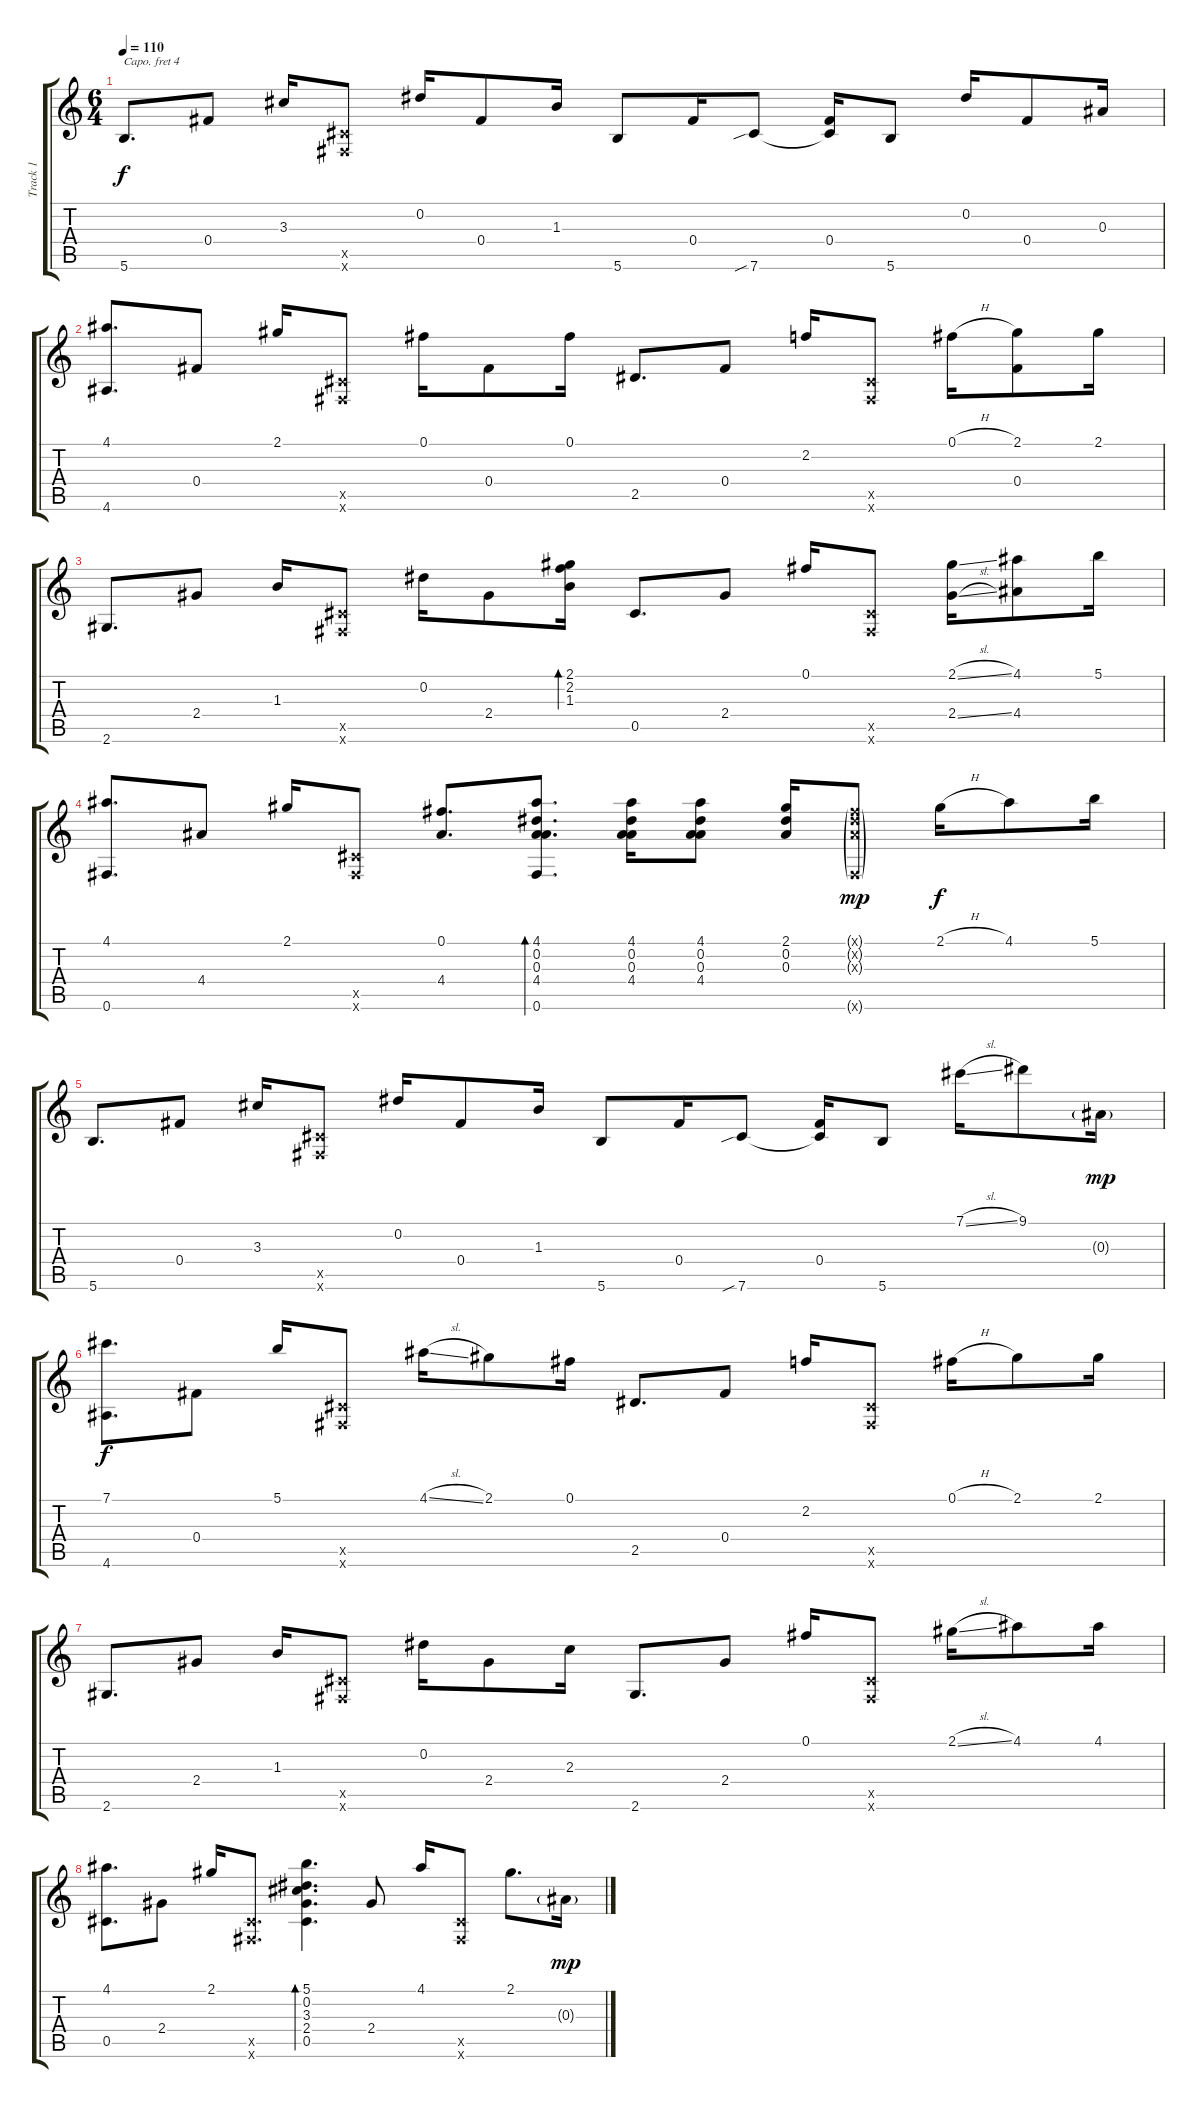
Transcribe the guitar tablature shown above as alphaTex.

\track ("Track 1" "Track 1") {instrument acousticguitarsteel}
\staff {score tabs}
\capo 4
\tuning (D4 B3 Gb3 D3 A2 D2) {hide}
\ts (6 4)
\tempo 110
\clef g2
\ks c
5.6.8{d dy f} 0.4.8 3.3.16 (0.5{x} 0.6{x}).8 0.2.16 0.4.8 1.3.16 5.6.8 0.4.16 7.6{sib}.8 (0.4 7.6{t}).16 5.6.8 0.2.16 0.4.8 0.3.16 |
(4.1 4.6).8{d} 0.4.8 2.1.16 (0.5{x} 0.6{x}).8 0.1.16 0.4.8 0.1.16 2.5.8{d} 0.4.8 2.2.16 (0.5{x} 0.6{x}).8 0.1{h}.16 (2.1 0.4).8 2.1.16 |
2.6.8{d} 2.4.8 1.3.16 (0.5{x} 0.6{x}).8 0.2.16 2.4.8 (2.1 2.2 1.3).16{bd 60} 0.5.8{d} 2.4.8 0.1.16 (0.5{x} 0.6{x}).8 (2.1{sl} 2.4{sl}).16 (4.1 4.4).8 5.1.16 |
(4.1 0.6).8{d} 4.4.8 2.1.16 (0.5{x} 0.6{x}).8 (0.1 4.4).8{d} (4.1 0.2 0.3 4.4 0.6).8{d bd 60} (4.1 0.2 0.3 4.4).16 (4.1 0.2 0.3 4.4).8 (2.1 0.2 0.3).16 (0.1{g x} 0.2{g x} 0.3{g x} 0.6{g x}).8{dy mp} 2.1{h}.16{dy f} 4.1.8 5.1.16 |
5.6.8{d} 0.4.8 3.3.16 (0.5{x} 0.6{x}).8 0.2.16 0.4.8 1.3.16 5.6.8 0.4.16 7.6{sib}.8 (0.4 7.6{t}).16 5.6.8 7.1{sl}.16 9.1.8 0.3{g}.16{dy mp} |
(7.1 4.6).8{d dy f} 0.4.8 5.1.16 (0.5{x} 0.6{x}).8 4.1{sl}.16 2.1.8 0.1.16 2.5.8{d} 0.4.8 2.2.16 (0.5{x} 0.6{x}).8 0.1{h}.16 2.1.8 2.1.16 |
2.6.8{d} 2.4.8 1.3.16 (0.5{x} 0.6{x}).8 0.2.16 2.4.8 2.3.16 2.6.8{d} 2.4.8 0.1.16 (0.5{x} 0.6{x}).8 2.1{sl}.16 4.1.8 4.1.16 |
(4.1 0.5).8{d} 2.4.8 2.1.16 (0.5{x} 0.6{x}).8{d} (5.1 0.2 3.3 2.4 0.5).4{d bd 120} 2.4.8 4.1.16 (0.5{x} 0.6{x}).8 2.1.8{d} 0.3{g}.16{dy mp}
